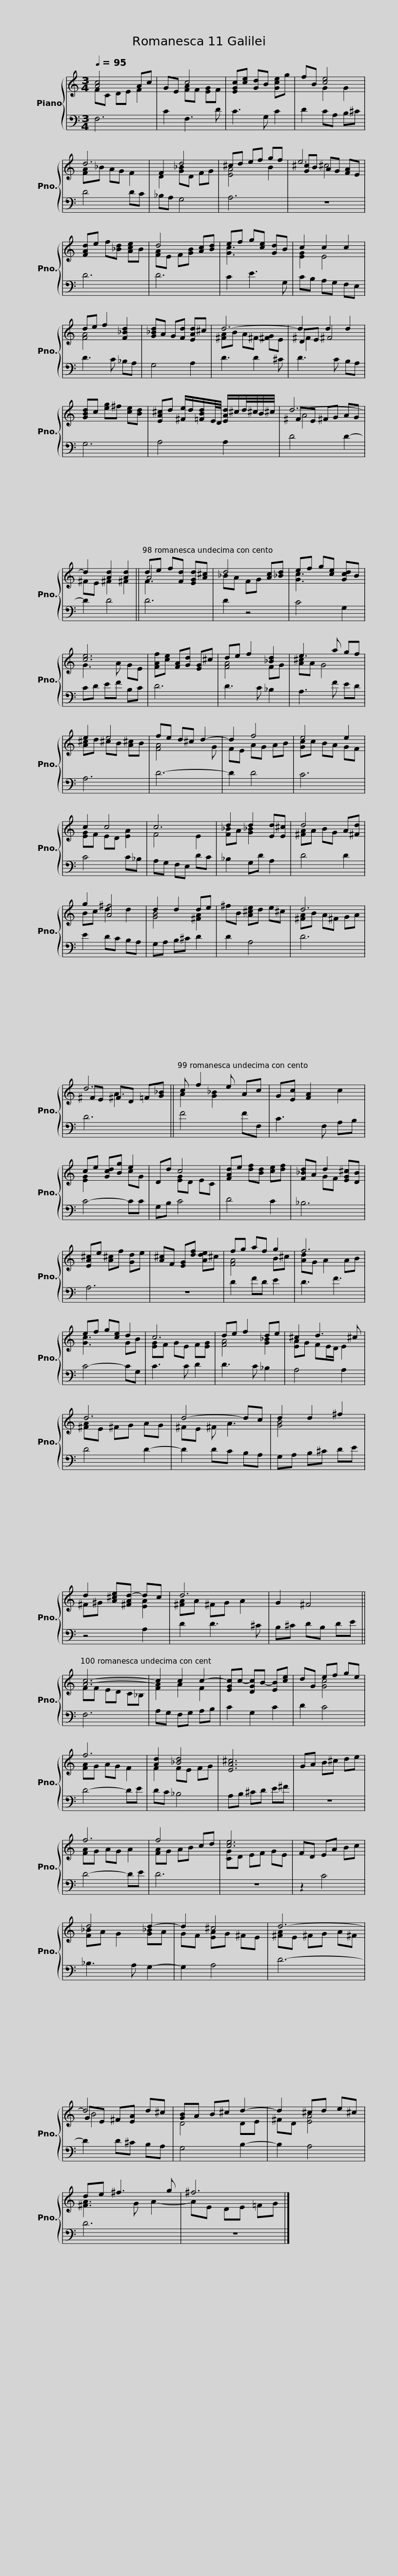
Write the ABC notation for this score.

X:1
%%score { ( 1 2 4 ) | 3 }
L:1/8
Q:1/4=95
M:3/4
I:linebreak $
K:C
V:1 treble
V:2 treble
V:4 treble
V:3 bass
V:1
 [Ac]4 Ac | GE c4 | [EGc][ce] [Gd]B [Gce]g | fB [ce]4 |$ d6 | %5
 F2 d4 | ^cd ef gf | e6 |$ [FAd]e f[_Bd] [Ace]B | d4 [Ac][Bd] | %10
 ef g[ce] [Gd]B | c2 c2 c2 |$ de f2 [F_Bd]2 | [G_Bd]A G[Fd] [EAd]^c | d6- | %15
 d2 d2 d2 |$ [GBd]c [eg]^f [ce][Bd] | [EA^c]d [^Fe]/d/[=FBd-]/E/4D/4 [EAd]/^c/d/4^c/4B/4^c/4 | d6- | d2 [Ad]2 [Ad]2 ||$ %20
 de f[Fd] [EGd][A^c] | d4 [Ac][_Bd] | ef g[ce] [Gcd]B | [ce]6 |$ [FAf][ce] [FA][Gd] [EG]^c | %25
 de f2 [_Bd]2 | e3 a gf | e2 e4 |$ fe d^c d2- | d2 f4 | %30
 e4 e2 | c2 c4 |$ c6 | d2 d2 [Ed][E^c] | d4 A[^Fd] | %35
 g2 [A^f]4 |$ d2 d2 de | ^fB [A^ce]d e^c | d6 | d6 ||$ %40
 c f2 e Ac | G[Ec] [FA]2 c2 | ce [Gcd][Bg] e2 | Dd c4 |$ [FAd]e [df][Bd] [ce][df] | %45
 [F_Bd]A d2 [EG^c][DB] | [EA^c]e [A^c]f [Gd]e | [A^c]F [EG][df] [Ade]^c |$ fg af g2 | f6 | %50
 ef g[ce] d2 | c6 |$ de f2 de | ^c2 d3 ^c | d6 | %55
 d4- dc |$ d2 d2 ^f2 | d2 [A^ce][^FAd-] dc | d6 | G2 ^F4 ||$ %60
 [Ac]6- | c2 c2 c2- | [EGc]c- [DGc]B- [EB][ce] | dG ef ge |$ f6 | %65
 [Ad]2 [_Bd]4 | [EA^c]6 | GA B^c de |$ f6 | f4 cd | %70
 [ce]6 | FD EA Bc |$ d4 d2- | d2 ^c4 | d6- | %75
 d4 d^c |$ [GB]A B^c d2- | d2 ^cd e^c | de ^f3 g | ^f6 |] %80
V:2
 FC DE F2 | x2 [FA]F [EG]F | x6 | x2 G2 G2 |$ [FA]_B AG F2 | %5
 D2 [G_B]D FG | [EA]4 B2 | [G^c]B AG [FA]E |$ x6 | [FA]E F[GB] x2 | %10
 [Gc]3 x3 | [EG]2 E4 |$ [FA]4 x2 | x6 | [^FA]B A^F- [^FG]E | %15
 DE ^F4 |$ x6 | x6 | ^FE ^FG AG | ^FE ^F2 ^F2 ||$ %20
 A4 x2 | _BA FG x2 | [Gc]3 x3 | G3 A GE |$ x6 | %25
 [FA]4 FG | [A^c]A G4 | [A^c]d ^cB [A^c]B |$ [FA]4 x G | FE AG AB | %30
 [Gc]c BA GF | [EG]F ED [EA]2 |$ F4 E2 | [F_B]A [G_B]2 x2 | [^FA]A BG x2 | %35
 Bc d2 d2 |$ [GB]4 [^FA]2 | x6 | [^FA]B A^F GA | ^FE ^FD =F[G_B] ||$ %40
 A2 [G_B]2 x2 | x6 | [EG]2 x2 cG | x2 [EG]D EC |$ x6 | %45
 x2 GF x2 | x6 | x6 |$ [FA]4 B^c | [Ad]G A2 AB | %50
 [Gc]3 x GB | [EG]F GE F[EG] |$ [FA]4 [G_B]2 | [EA]G FE/D/ E2 | [^FA]E ^FG AG | %55
 ^FE ^F A3 |$ [GB]4 x2 | ^F^G x2 [EA]2 | [^FA]A ^FG A2 | x6 ||$ %60
 FF ED C_B, | [FA]2 A2 F2 | x6 | x2 [Gc]4 |$ [FA]G AG F2 | %65
 F2 FE FG | x6 | x6 |$ [FA]G AG A2 | [FA]G AB x2 | %70
 [CG]D EF GE | x6 |$ [F_B]A G2 [G_B]A | GF [EA]G ^FE | [^FA]E ^FG A^F | %75
 GE ^F[EA] x2 |$ D4 DE | ^FD [EA]4 | [^FA]3 G A2- | AE DE =FG |] %80
V:3
 F,6 | C2 F,3 D | C3 G, C2 | D2 CA, B,^C |$ D4 DC | %5
 _B,A, G,4 | A,6 | z6 |$ D6 | D6 | %10
 C2 E3 G, | CB, A,G, F,E, |$ D3 C _B,A, | G,4 A,2 | D3 D2 ^C | %15
 D3 C B,A, |$ G,6 | A,4 A,2 | D4 D2- | D2 D4 ||$ %20
 D6 | D2 z4 | C4 G,2 | CD EF B,C |$ D6 | %25
 D3 C _B,2 | A,3 F ED | A,6 |$ D6- | D2 D4 | %30
 C6 | C4 C_B, |$ A,G, F,E, DC | _B,2 G,D A,2 | D4 D2 | %35
 E2 DC B,A, |$ G,A, B,^C D2 | D2 A,4 | D6 | D6 ||$ %40
 F4 FF, | C3 F, A,B, | C4- CC | G,B, C4 |$ D4 C2 | %45
 _B,6 | A,6 | z6 |$ D2 FD E2 | D3 F3 | %50
 C4- CG, | C3 C D2 |$ D3 C _B,2 | A,4 A,2 | D4 D2- | %55
 D2 DC B,A, |$ G,A, B,^C DE | z4 A,2 | D2 D3 ^C | B,^C DB, DE ||$ %60
 F,6 | A,G, F,G, A,B, | C2 G,2 C2 | D2 C4 |$ D4- DE | %65
 DC _B,4 | A,B, ^CD E^F | z6 |$ D4- DE | D6 | %70
 z6 | z2 C4 |$ _B,3 A, G,2- | G,2 A,4 | D6- | %75
 D2 D^C B,A, |$ G,4 B,2- | B,2 A,4 | D6 | z6 |] %80
V:4
 x6 | x6 | x6 | x6 |$ x6 | %5
 x6 | x6 | x2 ^c4 |$ x6 | x6 | %10
 x6 | x6 |$ x6 | x6 | x6 | %15
 ^F2 x4 |$ x6 | x6 | A4 x2 | x6 ||$ %20
 F3 x3 | x6 | x6 | x6 |$ x6 | %25
 x6 | x6 | x6 |$ x6 | x6 | %30
 x6 | x6 |$ x6 | x6 | x6 | %35
 x6 |$ x6 | x6 | x6 | x2 A3 x ||$ %40
 x6 | x6 | x6 | x6 |$ x6 | %45
 x6 | x6 | x6 |$ x6 | x6 | %50
 x6 | x6 |$ x6 | x6 | x6 | %55
 x6 |$ x6 | x6 | x6 | x6 ||$ %60
 x6 | x6 | x6 | x6 |$ x6 | %65
 x6 | x6 | x6 |$ x6 | x6 | %70
 x6 | x6 |$ x6 | x6 | x6 | %75
 B4 x2 |$ x6 | x6 | x6 | x6 |] %80
